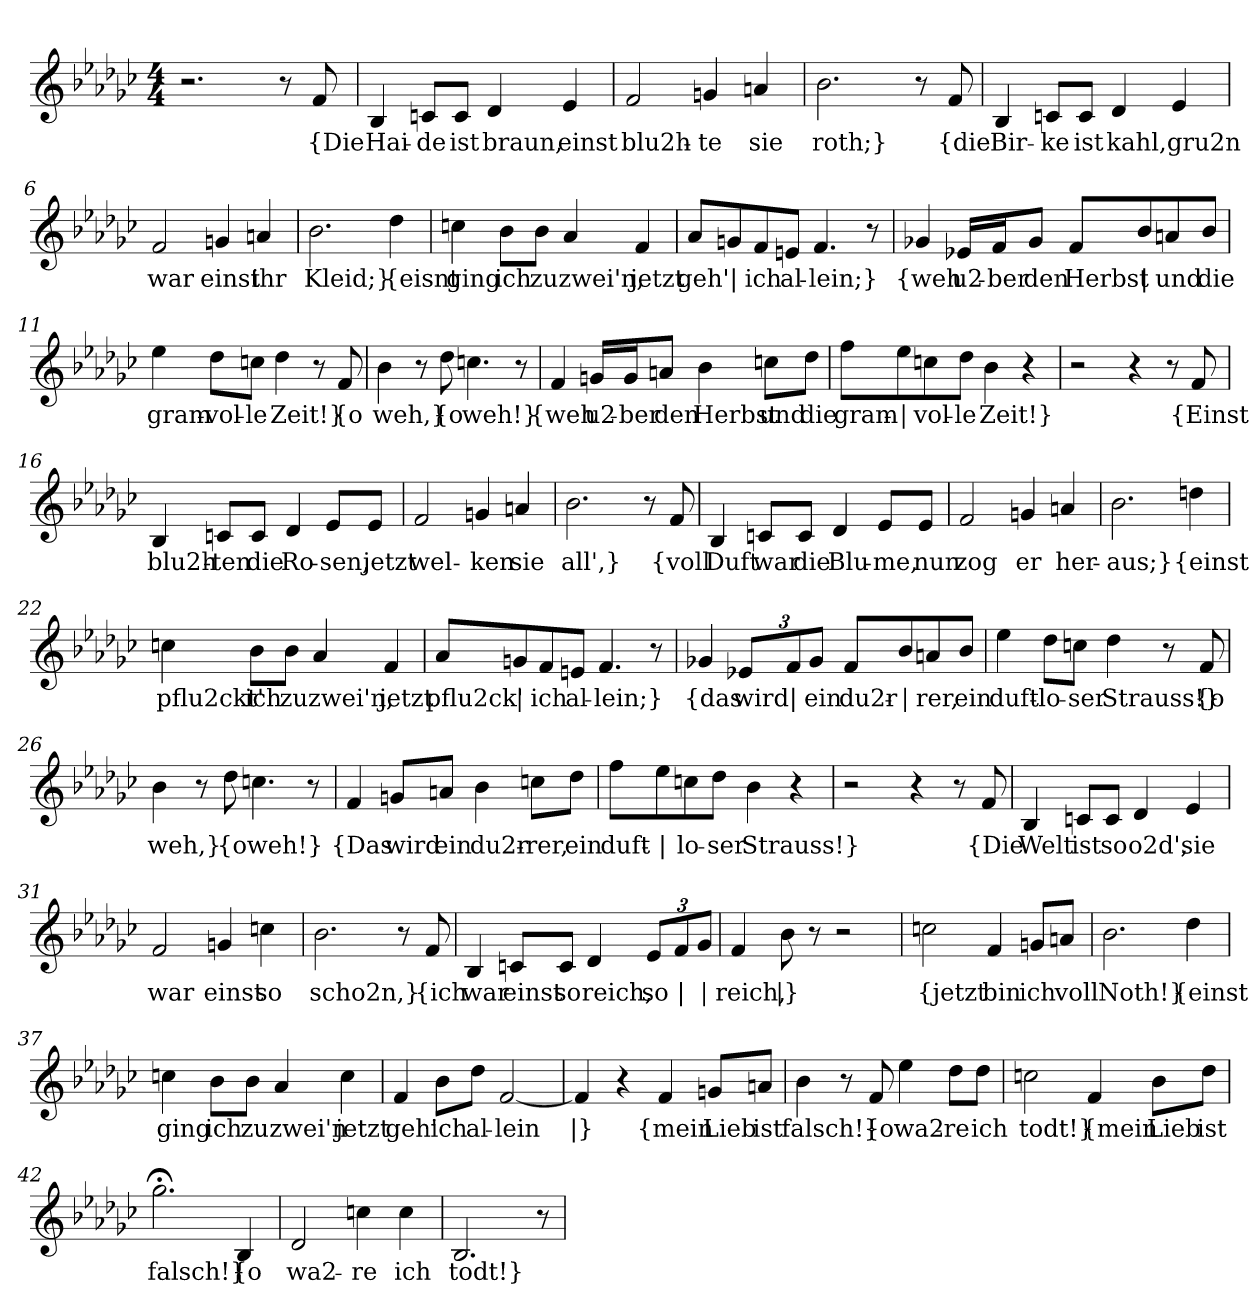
**kern	**text
*part1	*part1
*staff1	*staff1
*clefG2	*
*k[b-e-a-d-g-c-]	*
*M4/4	*
=1	=1
2.r	.
8r	.
!	!LO:LY:b
8f/	{Die
=2	=2
!	!LO:LY:b
4B-/	Hai-
!	!LO:LY:b
8cn/L	-de
!	!LO:LY:b
8c/J	ist
!	!LO:LY:b
4d-/	braun,
!	!LO:LY:b
4e-/	einst
=3	=3
!	!LO:LY:b
2f/	blu2h-
!	!LO:LY:b
4gn/	-te
!	!LO:LY:b
4an/	sie
=4	=4
!	!LO:LY:b
2.b-\	roth;}
8r	.
!	!LO:LY:b
8f/	{die
=5	=5
!	!LO:LY:b
4B-/	Bir-
!	!LO:LY:b
8cn/L	-ke
!	!LO:LY:b
8c/J	ist
!	!LO:LY:b
4d-/	kahl,
!	!LO:LY:b
4e-/	gru2n
!!LO:LB:g=z
=6	=6
!	!LO:LY:b
2f/	war
!	!LO:LY:b
4gn/	einst
!	!LO:LY:b
4an/	ihr
=7	=7
!	!LO:LY:b
2.b-\	Kleid;}
!	!LO:LY:b
4dd-\	{eisnt
=8	=8
!	!LO:LY:b
4ccn\	ging
!	!LO:LY:b
8b-\L	ich
!	!LO:LY:b
8b-\J	zu
!	!LO:LY:b
4a-/	zwei'n,
!	!LO:LY:b
4f/	jetzt
=9	=9
!	!LO:LY:b
8a-/L	geh'
!	!LO:LY:b
8gn/	|
!	!LO:LY:b
8f/	ich
!	!LO:LY:b
8en/J	al-
!	!LO:LY:b
4.f/	-lein;}
8r	.
!!LO:LB:g=z
=10	=10
!	!LO:LY:b
4g-X/	{weh
!	!LO:LY:b
16e-X/LL	u2-
!	!LO:LY:b
16f/J	-ber
!	!LO:LY:b
8g-/J	den
!	!LO:LY:b
8f/L	Herbst
!	!LO:LY:b
8b-/	|
!	!LO:LY:b
8an/	und
!	!LO:LY:b
8b-/J	die
=11	=11
!	!LO:LY:b
4ee-\	gram-
!	!LO:LY:b
8dd-\L	-vol-
!	!LO:LY:b
8ccn\J	-le
!	!LO:LY:b
4dd-\	Zeit!}
8r	.
!	!LO:LY:b
8f/	{o
=12	=12
!	!LO:LY:b
4b-\	weh,}
8r	.
!	!LO:LY:b
8dd-\	{o
!	!LO:LY:b
4.ccn\	weh!}
8r	.
!!LO:LB:g=z
=13	=13
!	!LO:LY:b
4f/	{weh
!	!LO:LY:b
16gn/LL	u2-
!	!LO:LY:b
16g/J	-ber
!	!LO:LY:b
8an/J	den
!	!LO:LY:b
4b-\	Herbst
!	!LO:LY:b
8ccn\L	und
!	!LO:LY:b
8dd-\J	die
=14	=14
!	!LO:LY:b
8ff\L	gram-
!	!LO:LY:b
8ee-\	|
!	!LO:LY:b
8ccn\	-vol-
!	!LO:LY:b
8dd-\J	-le
!	!LO:LY:b
4b-\	Zeit!}
4r	.
=15	=15
2r	.
4r	.
8r	.
!	!LO:LY:b
8f/	{Einst
!!LO:LB:g=z
=16	=16
!	!LO:LY:b
4B-/	blu2h-
!	!LO:LY:b
8cn/L	-ten
!	!LO:LY:b
8c/J	die
!	!LO:LY:b
4d-/	Ro-
!	!LO:LY:b
8e-/L	-sen,
!	!LO:LY:b
8e-/J	jetzt
=17	=17
!	!LO:LY:b
2f/	wel-
!	!LO:LY:b
4gn/	-ken
!	!LO:LY:b
4an/	sie
=18	=18
!	!LO:LY:b
2.b-\	all',}
8r	.
!	!LO:LY:b
8f/	{voll
=19	=19
!	!LO:LY:b
4B-/	Duft
!	!LO:LY:b
8cn/L	war
!	!LO:LY:b
8c/J	die
!	!LO:LY:b
4d-/	Blu-
!	!LO:LY:b
8e-/L	-me,
!	!LO:LY:b
8e-/J	nun
!!LO:LB:g=z
=20	=20
!	!LO:LY:b
2f/	zog
!	!LO:LY:b
4gn/	er
!	!LO:LY:b
4an/	her-
=21	=21
!	!LO:LY:b
2.b-\	-aus;}
!	!LO:LY:b
4ddn\	{einst
=22	=22
!	!LO:LY:b
4ccn\	pflu2ckt'
!	!LO:LY:b
8b-\L	ich
!	!LO:LY:b
8b-\J	zu
!	!LO:LY:b
4a-/	zwei'n,
!	!LO:LY:b
4f/	jetzt
=23	=23
!	!LO:LY:b
8a-/L	pflu2ck'
!	!LO:LY:b
8gn/	|
!	!LO:LY:b
8f/	ich
!	!LO:LY:b
8en/J	al-
!	!LO:LY:b
4.f/	-lein;}
8r	.
!!LO:LB:g=z
=24	=24
!	!LO:LY:b
4g-X/	{das
*Xbrackettup	*
!	!LO:LY:b
12e-X/L	wird
!	!LO:LY:b
12f/	|
!	!LO:LY:b
12g-/J	ein
!	!LO:LY:b
8f/L	du2r-
!	!LO:LY:b
8b-/	|
!	!LO:LY:b
8an/	-rer,
!	!LO:LY:b
8b-/J	ein
=25	=25
!	!LO:LY:b
4ee-\	duft-
!	!LO:LY:b
8dd-\L	-lo-
!	!LO:LY:b
8ccn\J	-ser
!	!LO:LY:b
4dd-\	Strauss!}
8r	.
!	!LO:LY:b
8f/	{o
=26	=26
!	!LO:LY:b
4b-\	weh,}
8r	.
!	!LO:LY:b
8dd-\	{o
!	!LO:LY:b
4.ccn\	weh!}
8r	.
!!LO:LB:g=z
=27	=27
!	!LO:LY:b
4f/	{Das
!	!LO:LY:b
8gn/L	wird
!	!LO:LY:b
8an/J	ein
!	!LO:LY:b
4b-\	du2r-
!	!LO:LY:b
8ccn\L	-rer,
!	!LO:LY:b
8dd-\J	ein
=28	=28
!	!LO:LY:b
8ff\L	duft-
!	!LO:LY:b
8ee-\	|
!	!LO:LY:b
8ccn\	-lo-
!	!LO:LY:b
8dd-\J	-ser
!	!LO:LY:b
4b-\	Strauss!}
4r	.
=29	=29
2r	.
4r	.
8r	.
!	!LO:LY:b
8f/	{Die
=30	=30
!	!LO:LY:b
4B-/	Welt
!	!LO:LY:b
8cn/L	ist
!	!LO:LY:b
8c/J	so
!	!LO:LY:b
4d-/	o2d',
!	!LO:LY:b
4e-/	sie
!!LO:LB:g=z
=31	=31
!	!LO:LY:b
2f/	war
!	!LO:LY:b
4gn/	einst
!	!LO:LY:b
4ccn\	so
=32	=32
!	!LO:LY:b
2.b-\	scho2n,}
8r	.
!	!LO:LY:b
8f/	{ich
=33	=33
!	!LO:LY:b
4B-/	war
!	!LO:LY:b
8cn/L	einst
!	!LO:LY:b
8c/J	so
!	!LO:LY:b
4d-/	reich,
!	!LO:LY:b
12e-/L	so
!	!LO:LY:b
12f/	|
!	!LO:LY:b
12g-/J	|
=34	=34
!	!LO:LY:b
4f/	reich,
!	!LO:LY:b
8b-\	|}
8r	.
2r	.
=35	=35
!	!LO:LY:b
2ccn\	{jetzt
!	!LO:LY:b
4f/	bin
!	!LO:LY:b
8gn/L	ich
!	!LO:LY:b
8an/J	voll
!!LO:LB:g=z
=36	=36
!	!LO:LY:b
2.b-\	Noth!}
!	!LO:LY:b
4dd-\	{einst
=37	=37
!	!LO:LY:b
4ccn\	ging
!	!LO:LY:b
8b-\L	ich
!	!LO:LY:b
8b-\J	zu
!	!LO:LY:b
4a-/	zwei'n
!	!LO:LY:b
4cc\	jetzt
=38	=38
!	!LO:LY:b
4f/	geh'
!	!LO:LY:b
8b-\L	ich
!	!LO:LY:b
8dd-\J	al-
!	!LO:LY:b
[2f/	-lein
=39	=39
!	!LO:LY:b
4f/]	|}
4r	.
!	!LO:LY:b
4f/	{mein
!	!LO:LY:b
8gn/L	Lieb
!	!LO:LY:b
8an/J	ist
!!LO:PB:g=z
=40	=40
!	!LO:LY:b
4b-\	falsch!}
8r	.
!	!LO:LY:b
8f/	{o
!	!LO:LY:b
4ee-\	wa2-
!	!LO:LY:b
8dd-\L	-re
!	!LO:LY:b
8dd-\J	ich
=41	=41
!	!LO:LY:b
2ccn\	todt!}
!	!LO:LY:b
4f/	{mein
!	!LO:LY:b
8b-\L	Lieb
!	!LO:LY:b
8dd-\J	ist
=42	=42
!	!LO:LY:b
2.gg-;<\	falsch!}
!	!LO:LY:b
4B-/	{o
=43	=43
!	!LO:LY:b
2d-/	wa2-
!	!LO:LY:b
4ccn\	-re
!	!LO:LY:b
4cc\	ich
=44	=44
!	!LO:LY:b
2.B-/	todt!}
8r	.
=	=
*-	*-
